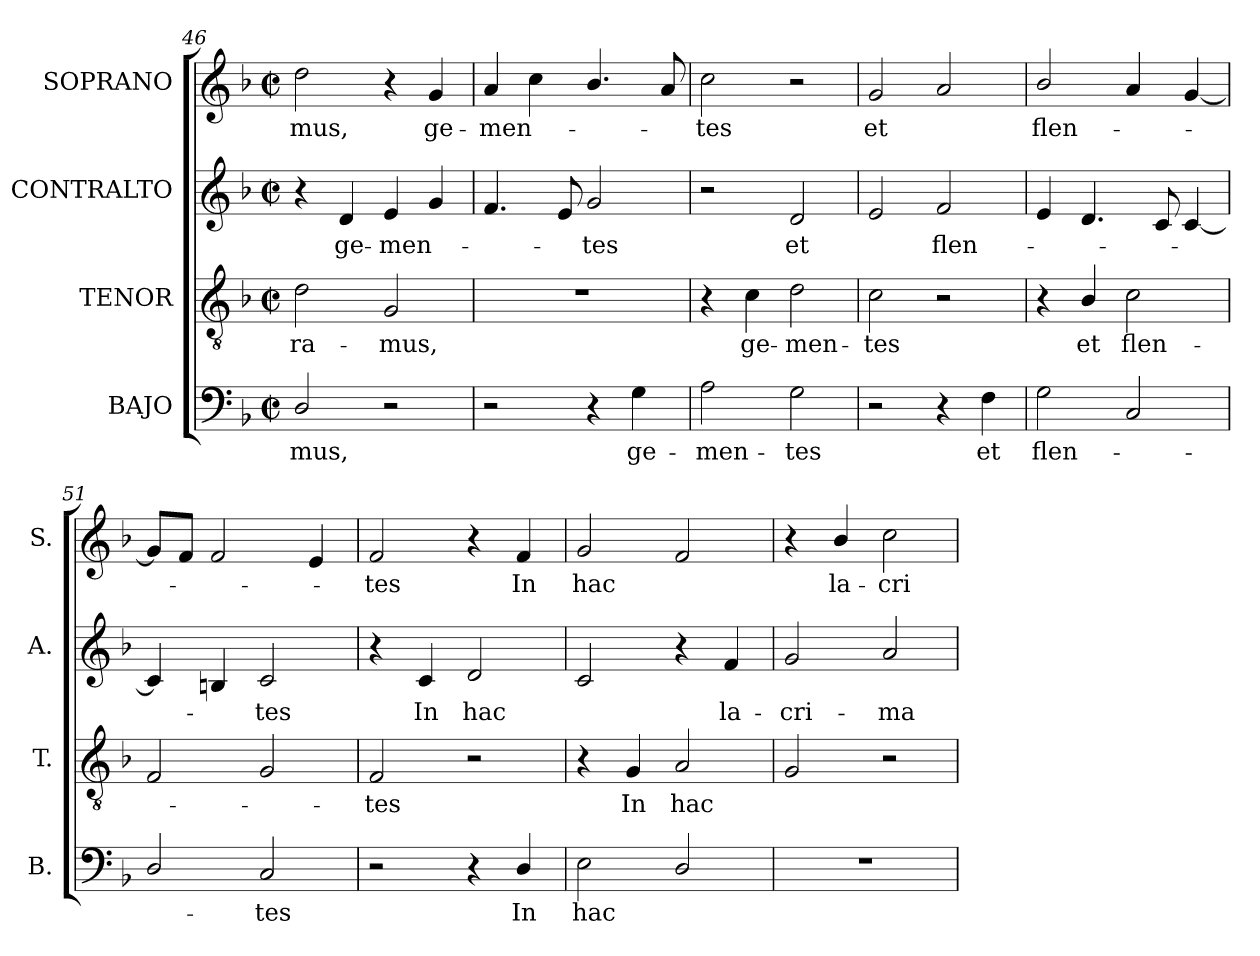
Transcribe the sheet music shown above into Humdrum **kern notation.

**kern	**text	**kern	**text	**kern	**text	**kern	**text
*part4	*part4	*part3	*part3	*part2	*part2	*part1	*part1
*staff4	*staff4	*staff3	*staff3	*staff2	*staff2	*staff1	*staff1
*I"BAJO	*	*I"TENOR	*	*I"CONTRALTO	*	*I"SOPRANO	*
*I'B.	*	*I'T.	*	*I'A.	*	*I'S.	*
*clefF4	*	*clefGv2	*	*clefG2	*	*clefG2	*
*	*	*ITrd7c12	*	*	*	*	*
*k[b-]	*	*k[b-]	*	*k[b-]	*	*k[b-]	*
*F:	*	*F:	*	*F:	*	*F:	*
*M2/2	*	*M2/2	*	*M2/2	*	*M2/2	*
*met(c|)	*	*met(c|)	*	*met(c|)	*	*met(c|)	*
=46	=46	=46	=46	=46	=46	=46	=46
!	!LO:LY:b:color=#000000	!	!	!	!	!	!
!	!	!	!LO:LY:b:color=#000000	!	!	!	!
!	!	!	!	!	!	!	!LO:LY:b:color=#000000
2Di/	-mus,	2Di\	-ra-	4r	.	2ddi\	-mus,
!	!	!	!	!	!LO:LY:b:color=#000000	!	!
.	.	.	.	4di/	ge-	.	.
!	!	!	!LO:LY:b:color=#000000	!	!	!	!
!	!	!	!	!	!LO:LY:b:color=#000000	!	!
2r	.	2GGi/	-mus,	4ei/	-men-	4r	.
!	!	!	!	!	!	!	!LO:LY:b:color=#000000
.	.	.	.	4gi/	.	4gi/	ge-
=47	=47	=47	=47	=47	=47	=47	=47
!	!	!	!	!	!	!	!LO:LY:b:color=#000000
2r	.	1r	.	4.fi/	.	4ai/	-men-
.	.	.	.	.	.	4cci\	.
.	.	.	.	8ei/	.	.	.
!	!	!	!	!	!LO:LY:b:color=#000000	!	!
4r	.	.	.	2gi/	-tes	4.b-i/	.
!	!LO:LY:b:color=#000000	!	!	!	!	!	!
4Gi\	ge-	.	.	.	.	.	.
.	.	.	.	.	.	8ai/	.
=48	=48	=48	=48	=48	=48	=48	=48
!	!LO:LY:b:color=#000000	!	!	!	!	!	!
!	!	!	!	!	!	!	!LO:LY:b:color=#000000
2Ai\	-men-	4r	.	2r	.	2cci\	-tes
!	!	!	!LO:LY:b:color=#000000	!	!	!	!
.	.	4Ci\	ge-	.	.	.	.
!	!LO:LY:b:color=#000000	!	!	!	!	!	!
!	!	!	!LO:LY:b:color=#000000	!	!	!	!
!	!	!	!	!	!LO:LY:b:color=#000000	!	!
2Gi\	-tes	2Di\	-men-	2di/	et	2r	.
=49	=49	=49	=49	=49	=49	=49	=49
!	!	!	!LO:LY:b:color=#000000	!	!	!	!
!	!	!	!	!	!	!	!LO:LY:b:color=#000000
2r	.	2Ci\	-tes	2ei/	.	2gi/	et
!	!	!	!	!	!LO:LY:b:color=#000000	!	!
4r	.	2r	.	2fi/	flen-	2ai/	.
!	!LO:LY:b:color=#000000	!	!	!	!	!	!
4Fi\	et	.	.	.	.	.	.
!!LO:LB:g=z
=50	=50	=50	=50	=50	=50	=50	=50
!	!LO:LY:b:color=#000000	!	!	!	!	!	!
!	!	!	!	!	!	!	!LO:LY:b:color=#000000
2Gi\	flen-	4r	.	4ei/	.	2b-i/	flen-
!	!	!	!LO:LY:b:color=#000000	!	!	!	!
.	.	4BB-i/	et	4.di/	.	.	.
!	!	!	!LO:LY:b:color=#000000	!	!	!	!
2Ci/	.	2Ci\	flen-	.	.	4ai/	.
.	.	.	.	8ci/	.	.	.
.	.	.	.	[4ci/	.	[4gi/	.
=51	=51	=51	=51	=51	=51	=51	=51
2Di/	.	2FFi/	.	4ci/]	.	8gi/L]	.
.	.	.	.	.	.	8fi/J	.
.	.	.	.	4Bni/	.	2fi/	.
!	!LO:LY:b:color=#000000	!	!	!	!	!	!
!	!	!	!	!	!LO:LY:b:color=#000000	!	!
2Ci/	-tes	2GGi/	.	2ci/	-tes	.	.
.	.	.	.	.	.	4ei/	.
=52	=52	=52	=52	=52	=52	=52	=52
!	!	!	!LO:LY:b:color=#000000	!	!	!	!
!	!	!	!	!	!	!	!LO:LY:b:color=#000000
2r	.	2FFi/	-tes	4r	.	2fi/	-tes
!	!	!	!	!	!LO:LY:b:color=#000000	!	!
.	.	.	.	4ci/	In	.	.
!	!	!	!	!	!LO:LY:b:color=#000000	!	!
4r	.	2r	.	2di/	hac	4r	.
!	!LO:LY:b:color=#000000	!	!	!	!	!	!
!	!	!	!	!	!	!	!LO:LY:b:color=#000000
4Di/	In	.	.	.	.	4fi/	In
=53	=53	=53	=53	=53	=53	=53	=53
!	!LO:LY:b:color=#000000	!	!	!	!	!	!
!	!	!	!	!	!	!	!LO:LY:b:color=#000000
2Ei\	hac	4r	.	2ci/	.	2gi/	hac
!	!	!	!LO:LY:b:color=#000000	!	!	!	!
.	.	4GGi/	In	.	.	.	.
!	!	!	!LO:LY:b:color=#000000	!	!	!	!
2Di/	.	2AAi/	hac	4r	.	2fi/	.
!	!	!	!	!	!LO:LY:b:color=#000000	!	!
.	.	.	.	4fi/	la-	.	.
=54	=54	=54	=54	=54	=54	=54	=54
!	!	!	!	!	!LO:LY:b:color=#000000	!	!
1r	.	2GGi/	.	2gi/	-cri-	4r	.
!	!	!	!	!	!	!	!LO:LY:b:color=#000000
.	.	.	.	.	.	4b-i/	la-
!	!	!	!	!	!LO:LY:b:color=#000000	!	!
!	!	!	!	!	!	!	!LO:LY:b:color=#000000
.	.	2r	.	2ai/	-ma-	2cci\	-cri-
=	=	=	=	=	=	=	=
*-	*-	*-	*-	*-	*-	*-	*-
